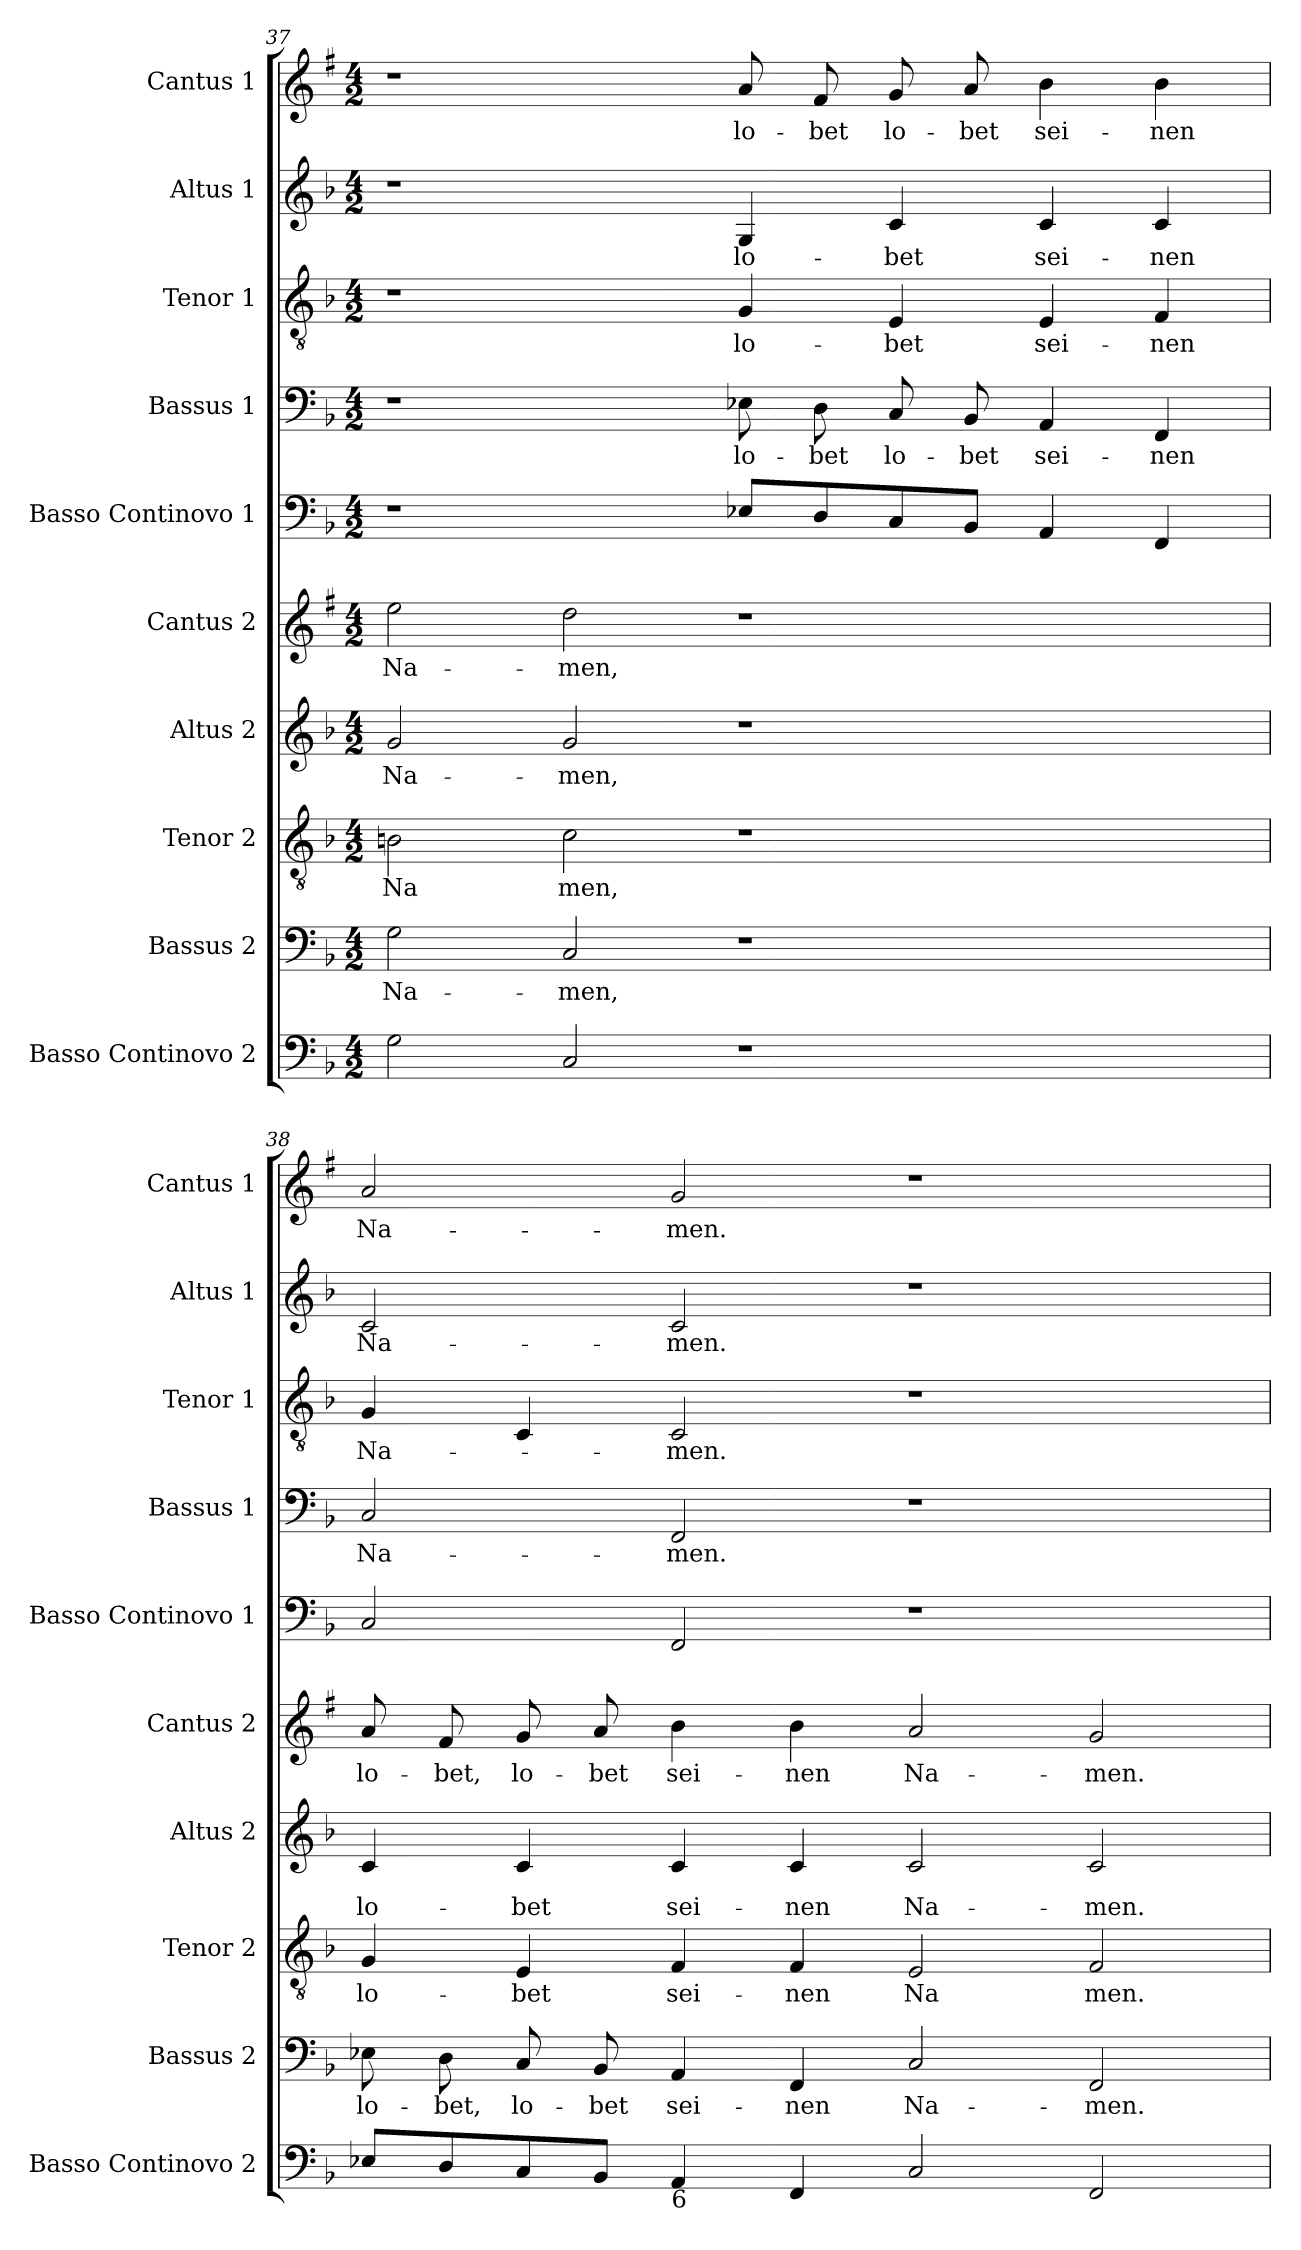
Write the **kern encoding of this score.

**kern	**kern	**text	**kern	**text	**kern	**text	**text	**kern	**text	**kern	**kern	**text	**kern	**text	**kern	**text	**kern	**text
*part10	*part9	*part9	*part8	*part8	*part7	*part7	*part7	*part6	*part6	*part5	*part4	*part4	*part3	*part3	*part2	*part2	*part1	*part1
*staff10	*staff9	*staff9	*staff8	*staff8	*staff7	*staff7	*staff7	*staff6	*staff6	*staff5	*staff4	*staff4	*staff3	*staff3	*staff2	*staff2	*staff1	*staff1
*I"Basso Continovo 2	*I"Bassus 2	*	*I"Tenor 2	*	*I"Altus 2	*	*	*I"Cantus 2	*	*I"Basso Continovo 1	*I"Bassus 1	*	*I"Tenor 1	*	*I"Altus 1	*	*I"Cantus 1	*
*I'Basso Continovo 2	*I'Bassus 2	*	*I'Tenor 2	*	*I'Altus 2	*	*	*I'Cantus 2	*	*I'Basso Continovo 1	*I'Bassus 1	*	*I'Tenor 1	*	*I'Altus 1	*	*I'Cantus 1	*
!!LO:LB:g=z
*clefF4	*clefF4	*	*clefGv2	*	*clefG2	*	*	*clefG2	*	*clefF4	*clefF4	*	*clefGv2	*	*clefG2	*	*clefG2	*
*	*	*	*	*	*	*	*	*ITrd1c2	*	*	*	*	*	*	*	*	*ITrd1c2	*
*k[b-]	*k[b-]	*	*k[b-]	*	*k[b-]	*	*	*k[b-]	*	*k[b-]	*k[b-]	*	*k[b-]	*	*k[b-]	*	*k[b-]	*
*F:	*F:	*	*F:	*	*F:	*	*	*F:	*	*F:	*F:	*	*F:	*	*F:	*	*F:	*
*M4/2	*M4/2	*	*M4/2	*	*M4/2	*	*	*M4/2	*	*M4/2	*M4/2	*	*M4/2	*	*M4/2	*	*M4/2	*
=37	=37	=37	=37	=37	=37	=37	=37	=37	=37	=37	=37	=37	=37	=37	=37	=37	=37	=37
!	!	!LO:LY:b	!	!LO:LY:b	!	!LO:LY:b	!	!	!LO:LY:b	!	!	!	!	!	!	!	!	!
2G	2G	Na-	2Bn	Na	2g	Na-	.	2dd	Na-	1r	1r	.	1r	.	1r	.	1r	.
!	!	!LO:LY:b	!	!LO:LY:b	!	!LO:LY:b	!	!	!LO:LY:b	!	!	!	!	!	!	!	!	!
2C	2C	-men,	2c	men,	2g	-men,	.	2cc	-men,	.	.	.	.	.	.	.	.	.
!	!	!	!	!	!	!	!	!	!	!	!	!LO:LY:b	!	!LO:LY:b	!	!LO:LY:b	!	!LO:LY:b
1r	1r	.	1r	.	1r	.	.	1r	.	8E-XL	8E-X	lo-	4G	lo-	4G	lo-	8g	lo-
!	!	!	!	!	!	!	!	!	!	!	!	!LO:LY:b	!	!	!	!	!	!LO:LY:b
.	.	.	.	.	.	.	.	.	.	8D	8D	-bet	.	.	.	.	8e	-bet
!	!	!	!	!	!	!	!	!	!	!	!	!LO:LY:b	!	!LO:LY:b	!	!LO:LY:b	!	!LO:LY:b
.	.	.	.	.	.	.	.	.	.	8C	8C	lo-	4E	-bet	4c	-bet	8f	lo-
!	!	!	!	!	!	!	!	!	!	!	!	!LO:LY:b	!	!	!	!	!	!LO:LY:b
.	.	.	.	.	.	.	.	.	.	8BB-J	8BB-	-bet	.	.	.	.	8g	-bet
!	!	!	!	!	!	!	!	!	!	!	!	!LO:LY:b	!	!LO:LY:b	!	!LO:LY:b	!	!LO:LY:b
.	.	.	.	.	.	.	.	.	.	4AA	4AA	sei-	4E	sei-	4c	sei-	4a	sei-
!	!	!	!	!	!	!	!	!	!	!	!	!LO:LY:b	!	!LO:LY:b	!	!LO:LY:b	!	!LO:LY:b
.	.	.	.	.	.	.	.	.	.	4FF	4FF	-nen	4F	-nen	4c	-nen	4a	-nen
=38	=38	=38	=38	=38	=38	=38	=38	=38	=38	=38	=38	=38	=38	=38	=38	=38	=38	=38
!	!	!LO:LY:b	!	!LO:LY:b	!	!	!LO:LY:b	!	!LO:LY:b	!	!	!LO:LY:b	!	!LO:LY:b	!	!LO:LY:b	!	!LO:LY:b
8E-XL	8E-X	lo-	4G	lo-	4c	.	lo-	8g	lo-	2C	2C	Na-	4G	Na-	2c	Na-	2g	Na-
!	!	!LO:LY:b	!	!	!	!	!	!	!LO:LY:b	!	!	!	!	!	!	!	!	!
8D	8D	-bet,	.	.	.	.	.	8e	-bet,	.	.	.	.	.	.	.	.	.
!	!	!LO:LY:b	!	!LO:LY:b	!	!	!LO:LY:b	!	!LO:LY:b	!	!	!	!	!	!	!	!	!
8C	8C	lo-	4E	-bet	4c	.	-bet	8f	lo-	.	.	.	4C	.	.	.	.	.
!	!	!LO:LY:b	!	!	!	!	!	!	!LO:LY:b	!	!	!	!	!	!	!	!	!
8BB-J	8BB-	-bet	.	.	.	.	.	8g	-bet	.	.	.	.	.	.	.	.	.
!LO:TX:b:t=6	!	!	!	!	!	!	!	!	!	!	!	!	!	!	!	!	!	!
!	!	!LO:LY:b	!	!LO:LY:b	!	!	!LO:LY:b	!	!LO:LY:b	!	!	!LO:LY:b	!	!LO:LY:b	!	!LO:LY:b	!	!LO:LY:b
4AA	4AA	sei-	4F	sei-	4c	.	sei-	4a	sei-	2FF	2FF	-men.	2C	-men.	2c	-men.	2f	-men.
!	!	!LO:LY:b	!	!LO:LY:b	!	!	!LO:LY:b	!	!LO:LY:b	!	!	!	!	!	!	!	!	!
4FF	4FF	-nen	4F	-nen	4c	.	-nen	4a	-nen	.	.	.	.	.	.	.	.	.
!	!	!LO:LY:b	!	!LO:LY:b	!	!	!LO:LY:b	!	!LO:LY:b	!	!	!	!	!	!	!	!	!
2C	2C	Na-	2E	Na	2c	.	Na-	2g	Na-	1r	1r	.	1r	.	1r	.	1r	.
!	!	!LO:LY:b	!	!LO:LY:b	!	!	!LO:LY:b	!	!LO:LY:b	!	!	!	!	!	!	!	!	!
2FF	2FF	-men.	2F	men.	2c	.	-men.	2f	-men.	.	.	.	.	.	.	.	.	.
=	=	=	=	=	=	=	=	=	=	=	=	=	=	=	=	=	=	=
*-	*-	*-	*-	*-	*-	*-	*-	*-	*-	*-	*-	*-	*-	*-	*-	*-	*-	*-
